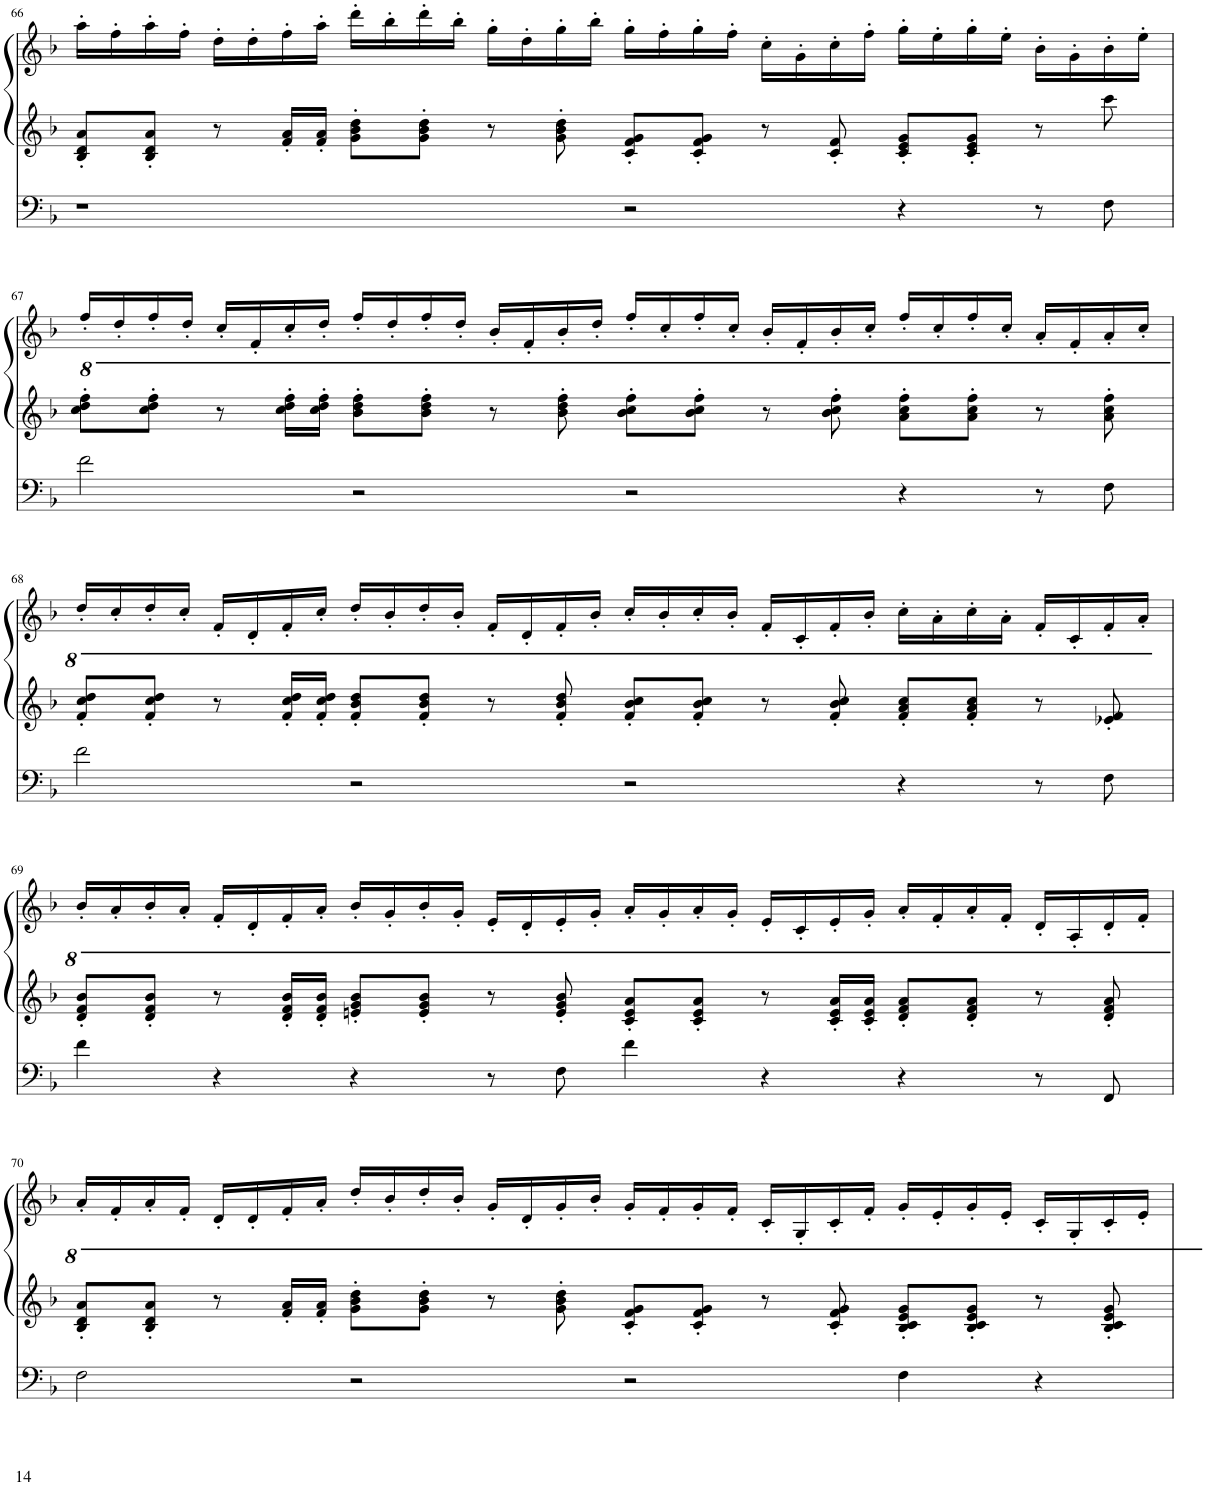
**kern	**kern	**kern
*part1	*part1	*part1
*staff3	*staff2	*staff1
*I"Pipe Organ	*	*
*I'Org.	*	*
!!LO:PB:g=z
*clefF4	*clefG2	*clefG2
*k[b-]	*k[b-]	*k[b-]
*M4/2	*M4/2	*M4/2
=66	=66	=66
1r	8B-/' 8d/' 8a/'L	16aa'\LL
.	.	16ff'\
.	8B-/' 8d/' 8a/'J	16aa'\
.	.	16ff'\JJ
.	8r	16dd'\LL
.	.	16dd'\
.	16f/' 16a/'LL	16ff'\
.	16f/' 16a/'JJ	16aa'\JJ
.	8g\' 8b-\' 8dd\'L	16ddd'\LL
.	.	16bb-'\
.	8g\' 8b-\' 8dd\'J	16ddd'\
.	.	16bb-'\JJ
.	8r	16gg'\LL
.	.	16dd'\
.	8g\' 8b-\' 8dd\'	16gg'\
.	.	16bb-'\JJ
2r	8c/' 8f/' 8g/'L	16gg'\LL
.	.	16ff'\
.	8c/' 8f/' 8g/'J	16gg'\
.	.	16ff'\JJ
.	8r	16cc'\LL
.	.	16g'\
.	8c/' 8f/'	16cc'\
.	.	16ff'\JJ
4r	8c/' 8e/' 8g/'L	16gg'\LL
.	.	16ee'\
.	8c/' 8e/' 8g/'J	16gg'\
.	.	16ee'\JJ
8r	8r	16b-'\LL
.	.	16g'\
8F\	8ccc\	16b-'\
.	.	16ee'\JJ
!!LO:LB:g=z
=67	=67	=67
2f\	8ccc\' 8ddd\' 8fff\'L	16ff'/LL
.	.	16dd'/
.	8ccc\' 8ddd\' 8fff\'J	16ff'/
.	.	16dd'/JJ
.	8r	16cc'/LL
.	.	16f'/
.	16ccc\' 16ddd\' 16fff\'LL	16cc'/
.	16ccc\' 16ddd\' 16fff\'JJ	16dd'/JJ
2r	8bb-\' 8ddd\' 8fff\'L	16ff'/LL
.	.	16dd'/
.	8bb-\' 8ddd\' 8fff\'J	16ff'/
.	.	16dd'/JJ
.	8r	16b-'/LL
.	.	16f'/
.	8bb-\' 8ddd\' 8fff\'	16b-'/
.	.	16dd'/JJ
2r	8bb-\' 8ccc\' 8fff\'L	16ff'/LL
.	.	16cc'/
.	8bb-\' 8ccc\' 8fff\'J	16ff'/
.	.	16cc'/JJ
.	8r	16b-'/LL
.	.	16f'/
.	8bb-\' 8ccc\' 8fff\'	16b-'/
.	.	16cc'/JJ
4r	8aa\' 8ccc\' 8fff\'L	16ff'/LL
.	.	16cc'/
.	8aa\' 8ccc\' 8fff\'J	16ff'/
.	.	16cc'/JJ
8r	8r	16a'/LL
.	.	16f'/
8F\	8aa\' 8ccc\' 8fff\'	16a'/
.	.	16cc'/JJ
!!LO:LB:g=z
=68	=68	=68
2f\	8ff/' 8ccc/' 8ddd/'L	16dd'/LL
.	.	16cc'/
.	8ff/' 8ccc/' 8ddd/'J	16dd'/
.	.	16cc'/JJ
.	8r	16f'/LL
.	.	16d'/
.	16ff/' 16ccc/' 16ddd/'LL	16f'/
.	16ff/' 16ccc/' 16ddd/'JJ	16cc'/JJ
2r	8ff/' 8bb-/' 8ddd/'L	16dd'/LL
.	.	16b-'/
.	8ff/' 8bb-/' 8ddd/'J	16dd'/
.	.	16b-'/JJ
.	8r	16f'/LL
.	.	16d'/
.	8ff/' 8bb-/' 8ddd/'	16f'/
.	.	16b-'/JJ
2r	8ff/' 8bb-/' 8ccc/'L	16cc'/LL
.	.	16b-'/
.	8ff/' 8bb-/' 8ccc/'J	16cc'/
.	.	16b-'/JJ
.	8r	16f'/LL
.	.	16c'/
.	8ff/' 8bb-/' 8ccc/'	16f'/
.	.	16b-'/JJ
4r	8ff/' 8aa/' 8ccc/'L	16cc'\LL
.	.	16a'\
.	8ff/' 8aa/' 8ccc/'J	16cc'\
.	.	16a'\JJ
8r	8r	16f'/LL
.	.	16c'/
8F\	8ee-X/' 8ff/'	16f'/
.	.	16a'/JJ
!!LO:LB:g=z
=69	=69	=69
4f\	8dd/' 8ff/' 8bb-/'L	16b-'/LL
.	.	16a'/
.	8dd/' 8ff/' 8bb-/'J	16b-'/
.	.	16a'/JJ
4r	8r	16f'/LL
.	.	16d'/
.	16dd/' 16ff/' 16bb-/'LL	16f'/
.	16dd/' 16ff/' 16bb-/'JJ	16a'/JJ
4r	8een/' 8gg/' 8bb-/'L	16b-'/LL
.	.	16g'/
.	8ee/' 8gg/' 8bb-/'J	16b-'/
.	.	16g'/JJ
8r	8r	16e'/LL
.	.	16d'/
8F\	8ee/' 8gg/' 8bb-/'	16e'/
.	.	16g'/JJ
4f\	8cc/' 8ee/' 8aa/'L	16a'/LL
.	.	16g'/
.	8cc/' 8ee/' 8aa/'J	16a'/
.	.	16g'/JJ
4r	8r	16e'/LL
.	.	16c'/
.	16cc/' 16ee/' 16aa/'LL	16e'/
.	16cc/' 16ee/' 16aa/'JJ	16g'/JJ
4r	8dd/' 8ff/' 8aa/'L	16a'/LL
.	.	16f'/
.	8dd/' 8ff/' 8aa/'J	16a'/
.	.	16f'/JJ
8r	8r	16d'/LL
.	.	16A'/
8FF/	8dd/' 8ff/' 8aa/'	16d'/
.	.	16f'/JJ
!!LO:LB:g=z
=70	=70	=70
2F\	8b-/' 8dd/' 8aa/'L	16a'/LL
.	.	16f'/
.	8b-/' 8dd/' 8aa/'J	16a'/
.	.	16f'/JJ
.	8r	16d'/LL
.	.	16d'/
.	16ff/' 16aa/'LL	16f'/
.	16ff/' 16aa/'JJ	16a'/JJ
2r	8gg\' 8bb-\' 8ddd\'L	16dd'/LL
.	.	16b-'/
.	8gg\' 8bb-\' 8ddd\'J	16dd'/
.	.	16b-'/JJ
.	8r	16g'/LL
.	.	16d'/
.	8gg\' 8bb-\' 8ddd\'	16g'/
.	.	16b-'/JJ
2r	8cc/' 8ff/' 8gg/'L	16g'/LL
.	.	16f'/
.	8cc/' 8ff/' 8gg/'J	16g'/
.	.	16f'/JJ
.	8r	16c'/LL
.	.	16G'/
.	8cc/' 8ff/' 8gg/'	16c'/
.	.	16f'/JJ
4F\	8b-/' 8cc/' 8ee/' 8gg/'L	16g'/LL
.	.	16e'/
.	8b-/' 8cc/' 8ee/' 8gg/'J	16g'/
.	.	16e'/JJ
4r	8r	16c'/LL
.	.	16G'/
.	8b-/' 8cc/' 8ee/' 8gg/'	16c'/
.	.	16e'/JJ
=	=	=
*-	*-	*-
